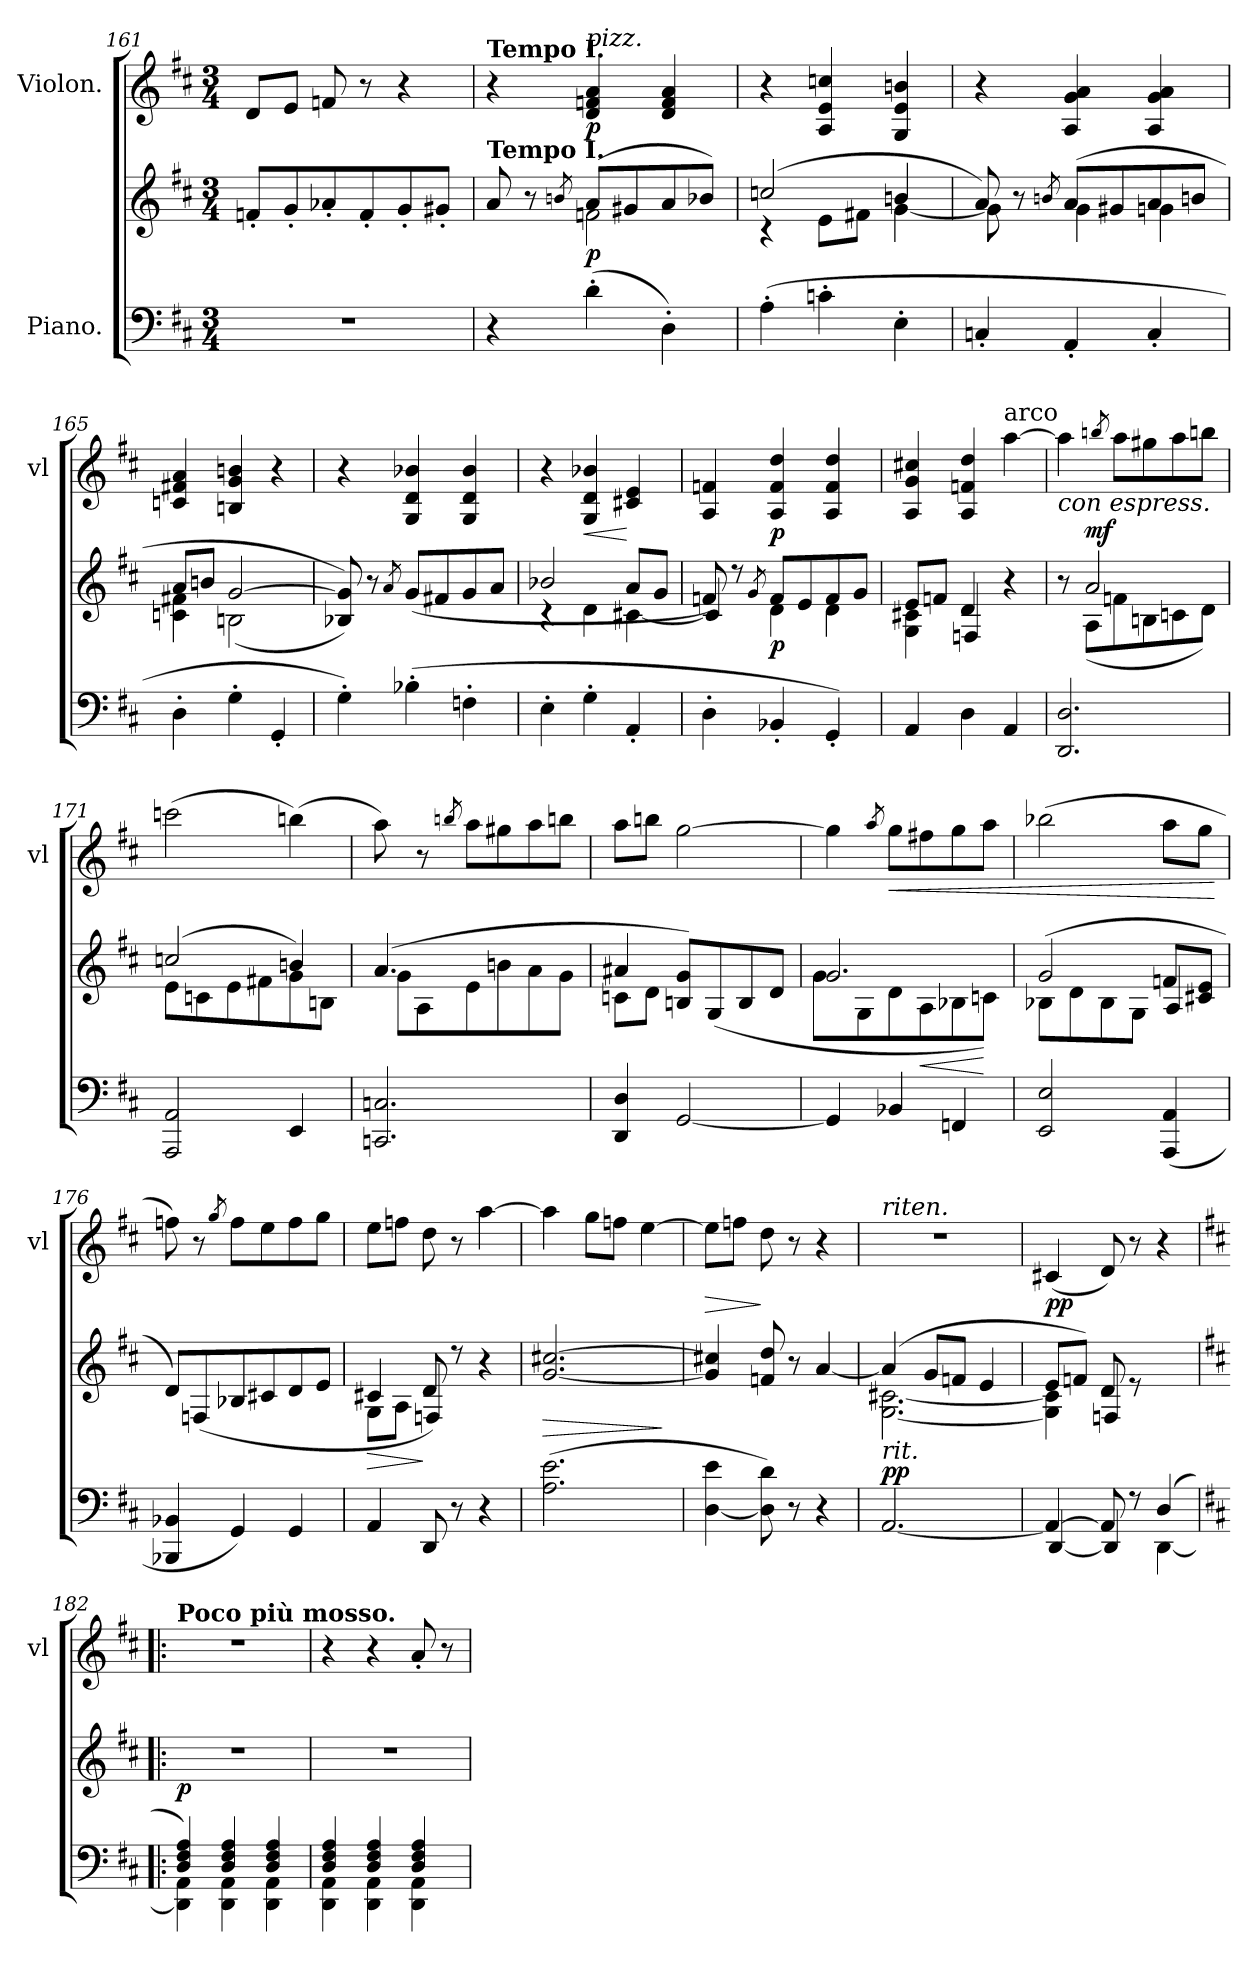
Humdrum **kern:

**kern	**kern	**dynam	**kern	**dynam
*part2	*part2	*part2	*part1	*part1
*staff3	*staff2	*staff2/3	*staff1	*staff1
*I"Piano.	*	*	*I"Violon.	*
*	*	*	*I'vl	*
*clefF4	*clefG2	*	*clefG2	*
*k[f#c#]	*k[f#c#]	*	*k[f#c#]	*
*M3/4	*M3/4	*	*M3/4	*
=161	=161	=161	=161	=161
2.r	8f'/L	.	8d!/L	.
.	8g'/	.	8e!/J	.
.	8a-X'/	.	8f!/	.
.	8f'/	.	8r	.
.	8g'/	.	4r	.
.	8g#X'/J	.	.	.
=162	=162	=162	=162	=162
*	*^	*	*	*
!	!	!	!	!LO:TX:a:B:t=Tempo I.	!
!	!LO:TX:a:B:t=Tempo I.	!	!	!	!
4r	8a/	8a/yy	.	4r	.
.	8r	8ryy	.	.	.
.	8qbn/	.	.	.	.
!	!	!	!	!LO:TX:a:i:t=pizz.	!
(4d'\	(8a/L	2f\	p	4d!/ 4f!/ 4a!/	p
.	8g#X/	.	.	.	.
4D'\)	8a/	.	.	4d!/ 4f!/ 4a!/	.
.	8b-X/J)	.	.	.	.
=163	=163	=163	=163	=163	=163
(4A'\	(2cc/	4r	.	4r	.
4c'\	.	8e\L	.	4A!/ 4e!/ 4cc!/	.
.	.	8f#X\J	.	.	.
4E'\	4bn/	[4g\	.	4G!/ 4e!/ 4bn!/	.
=164	=164	=164	=164	=164	=164
4C'/	8a/)	8g\]	.	4r	.
.	8r	8ryy	.	.	.
.	8qbn/	.	.	.	.
4AA'/	(8a/L	4g\	.	4A!/ 4g!/ 4a!/	.
.	8g#X/	.	.	.	.
4C'/	8a/	4gn\	.	4A!/ 4g!/ 4a!/	.
.	8bn/J	.	.	.	.
=165	=165	=165	=165	=165	=165
4D'\	8a/L	4c\ 4f#X\	.	4c!/ 4f#X!/ 4a!/	.
.	8bn/J	.	.	.	.
4G'\	[2g/	(2Bn\	.	4Bn!/ 4g!/ 4bn!/	.
4GG'/	.	.	.	4r	.
*	*v	*v	*	*	*
=166	=166	=166	=166	=166
4G'\)	8B-/ 8g]/))	.	4r	.
.	8r	.	.	.
.	8qa/	.	.	.
(4B-X'\	(>8g/L	.	4G!/ 4d!/ 4b-X!/	.
.	8f#X/	.	.	.
4F'\	8g/	.	4G!/ 4d!/ 4b-!/	.
.	8a/J	.	.	.
=167	=167	=167	=167	=167
*	*^	*	*	*
4E'\	2b-/	4r	.	4r	.
!	!	!	!	!	!LO:HP:b
4G'\	.	4d\	.	4G!/ 4d!/ 4b-!/	<
4AA'/	8a/L	[4c#X\	.	4c#X!/ 4e!/	[
.	8g/J	.	.	.	.
=168	=168	=168	=168	=168	=168
4D'\	8f/)	4c#/]	.	4A!/ 4f!/	.
.	8r	.	.	.	.
.	8qg/	.	.	.	.
4BB-'/	8f/L	4d\	p	4A!/ 4f!/ 4dd!/	p
.	8e/	.	.	.	.
4GG'/)	8f/	4d\	.	4A!/ 4f!/ 4dd!/	.
.	8g/J	.	.	.	.
=169	=169	=169	=169	=169	=169
4AA/	8e/L	4G\ 4c#X\	.	4A!/ 4g!/ 4cc#X!/	.
.	8f/J	.	.	.	.
4D\	4d/	4F/	.	4A!/ 4f!/ 4dd!/	.
!	!	!	!	!LO:TX:a:t=arco	!
4AA/	4r	4ryy	.	[4aa!\	.
=170	=170	=170	=170	=170	=170
!	!	!	!	!LO:TX:b:i:t=con espress.	!
2.DD/ 2.D/	8r	8ryy	.	4aa!\]	.
!	!	!	!LO:DY:a	!	!
.	2a/	(8A\L	mf	.	.
.	.	.	.	8qbbn!/	.
.	.	8f\	.	8aa!\L	.
.	.	8Bn\	.	8gg#X!\	.
.	.	8c\	.	8aa!\	.
.	8ryy	8d\J)	.	8bbn!\J	.
=171	=171	=171	=171	=171	=171
2AAA/ 2AA/	(2cc/	8e\L	.	(2ccc!\	.
.	.	8c\	.	.	.
.	.	8e\	.	.	.
.	.	8f#X\	.	.	.
4EE/	4bn/)	8g\	.	(4bbn!\)	.
.	.	8Bn\J	.	.	.
=172	=172	=172	=172	=172	=172
2.CC/ 2.C/	(4.a/	8g\L	.	8aa!\)	.
.	.	8A\	.	8r	.
.	.	.	.	8qbbn!/	.
.	.	8e\	.	8aa!\L	.
.	8ryy	8bn\	.	8gg#X!\	.
.	4ryy	8a\	.	8aa!\	.
.	.	8g\J	.	8bbn!\J	.
=173	=173	=173	=173	=173	=173
4DD/ 4D/	4a#X/	8c\L	.	8aa!\L	.
.	.	8d\J	.	8bbn!\J	.
[2GG/	8Bn/ 8g/L)	4ryy	.	[2gg!\	.
.	(8G/	.	.	.	.
.	8B/	4ryy	.	.	.
.	8d/J	.	.	.	.
=174	=174	=174	=174	=174	=174
4GG/]	2.g/	8g\L	.	4gg!\]	.
.	.	8G\	.	.	.
.	.	.	.	8qaa!/	.
!	!	!	!	!	!LO:HP:b
4BB-X/	.	8d\	.	8gg!\L	<
.	.	8A\	<	8ff#X!\	.
4FF/	.	8B-\	.	8gg!\	.
.	.	8c\J)	[	8aa!\J	.
=175	=175	=175	=175	=175	=175
2EE/ 2E/	2g/	(<8B-\L	.	(2bb-!\	.
.	.	8d\	.	.	.
.	.	8B-\	.	.	.
.	.	8G\J	.	.	.
(4AAA/ 4AA/	8f/L	4A/	.	8aa!\L	.
.	8c#X/ 8e/J	.	.	8gg!\J	.
*	*v	*v	*	*	*
.	.	.	.	[
=176	=176	=176	=176	=176
4BBB-/ 4BB-/	8d/L)	.	8ff!\)	.
.	(8F/	.	8r	.
.	.	.	8qgg!/	.
4GG/)	8B-/	.	8ff!\L	.
.	8c#X/	.	8ee!\	.
4GG/	8d/	.	8ff!\	.
.	8e/J	.	8gg!\J	.
=177	=177	=177	=177	=177
*	*^	*	*	*
4AA/	4c#X/	8G\L	>	8ee!\L	.
.	.	8A\J	.	8ff!\J	.
8DD/	8d/	4F/)	]	8dd!\	.
8r	8r	.	.	8r	.
4r	4r	4ryy	.	[4aa!\	.
*	*v	*v	*	*	*
=178	=178	=178	=178	=178
(2.A\ 2.e\	[2.g/ [2.cc#X/	>	4aa!\]	.
.	.	.	8gg!\L	.
.	.	.	8ff!\J	.
.	.	.	[4ee!\	.
.	.	]	.	.
=179	=179	=179	=179	=179
!	!	!	!	!LO:HP:b
[4D\ 4e\	4g]/ 4cc#X]/	.	8ee!\L]	>
.	.	.	8ff!\J	.
8D]\ 8d\)	8f/ 8dd/	.	8dd!\	]
8r	8r	.	8r	.
4r	[4a/	.	4r	.
=180	=180	=180	=180	=180
*	*^	*	*	*
!	!	!	!	!LO:TX:a:i:t=riten.	!
!	!LO:TX:b:i:t=rit.	!	!	!	!
[2.AA/	(4a/]	[2.G\ [2.c#X\	pp	2.r	.
.	8g/L	.	.	.	.
.	8f/J	.	.	.	.
.	4e/	.	.	.	.
=181	=181	=181	=181	=181	=181
*^	*	*	*	*	*
4AA/_	[4DD/	8e/L	4G]\ 4c#]\	.	(4c#X!/	pp
.	.	8f/J)	.	.	.	.
8AA/]	4DD/]	8d/	4F/	.	8d!/)	.
8r	.	8re	.	.	8r	.
(4D/	[4DD\	4ryy	4ryy	.	4r	.
*	*	*v	*v	*	*	*
=182!|:	=182!|:	=182!|:	=182!|:	=182!|:	=182!|:
*k[f#c#]	*	*k[f#c#]	*	*k[f#c#]	*
*	*	*^	*	*	*
!	!	!	!	!	!LO:TX:a:B:t=Poco più mosso.	!
!	!	!	!	!LO:DY:b	!	!
*	*	*v	*v	*	*	*
4D/ 4F#/ 4A/)	4DD]\ 4AA\	2.r	p	2.r	.
4D/ 4F#/ 4A/	4DD\ 4AA\	.	.	.	.
4D/ 4F#/ 4A/	4DD\ 4AA\	.	.	.	.
=183	=183	=183	=183	=183	=183
4D/ 4F#/ 4A/	4DD\ 4AA\	2.r	.	4r	.
4D/ 4F#/ 4A/	4DD\ 4AA\	.	.	4r	.
4D/ 4F#/ 4A/	4DD\ 4AA\	.	.	8a'!/	.
.	.	.	.	8r	.
*v	*v	*	*	*	*
=	=	=	=	=
*-	*-	*-	*-	*-
